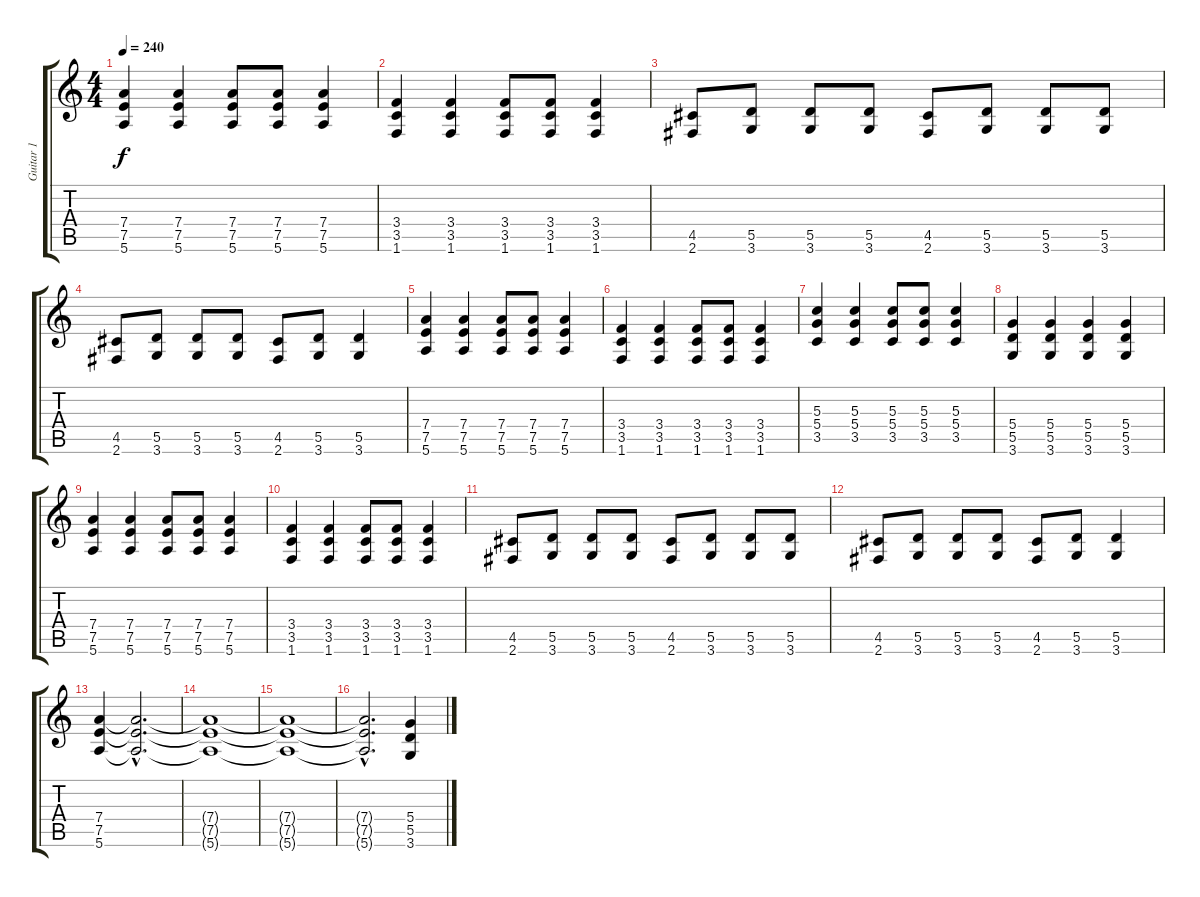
\track ("Guitar 1" "Guitar 1") {instrument distortionguitar}
\staff {score tabs}
\tuning (E4 B3 G3 D3 A2 E2) {hide}
\ts (4 4)
\tempo 240
\clef g2
\ks c
(7.4 7.5 5.6).4{dy f} (7.4 7.5 5.6).4 (7.4 7.5 5.6).8 (7.4 7.5 5.6).8 (7.4 7.5 5.6).4 |
(3.4 3.5 1.6).4 (3.4 3.5 1.6).4 (3.4 3.5 1.6).8 (3.4 3.5 1.6).8 (3.4 3.5 1.6).4 |
(4.5 2.6).8 (5.5 3.6).8 (5.5 3.6).8 (5.5 3.6).8 (4.5 2.6).8 (5.5 3.6).8 (5.5 3.6).8 (5.5 3.6).8 |
(4.5 2.6).8 (5.5 3.6).8 (5.5 3.6).8 (5.5 3.6).8 (4.5 2.6).8 (5.5 3.6).8 (5.5 3.6).4 |
(7.4 7.5 5.6).4 (7.4 7.5 5.6).4 (7.4 7.5 5.6).8 (7.4 7.5 5.6).8 (7.4 7.5 5.6).4 |
(3.4 3.5 1.6).4 (3.4 3.5 1.6).4 (3.4 3.5 1.6).8 (3.4 3.5 1.6).8 (3.4 3.5 1.6).4 |
(5.3 5.4 3.5).4 (5.3 5.4 3.5).4 (5.3 5.4 3.5).8 (5.3 5.4 3.5).8 (5.3 5.4 3.5).4 |
(5.4 5.5 3.6).4 (5.4 5.5 3.6).4 (5.4 5.5 3.6).4 (5.4 5.5 3.6).4 |
(7.4 7.5 5.6).4 (7.4 7.5 5.6).4 (7.4 7.5 5.6).8 (7.4 7.5 5.6).8 (7.4 7.5 5.6).4 |
(3.4 3.5 1.6).4 (3.4 3.5 1.6).4 (3.4 3.5 1.6).8 (3.4 3.5 1.6).8 (3.4 3.5 1.6).4 |
(4.5 2.6).8 (5.5 3.6).8 (5.5 3.6).8 (5.5 3.6).8 (4.5 2.6).8 (5.5 3.6).8 (5.5 3.6).8 (5.5 3.6).8 |
(4.5 2.6).8 (5.5 3.6).8 (5.5 3.6).8 (5.5 3.6).8 (4.5 2.6).8 (5.5 3.6).8 (5.5 3.6).4 |
(7.4 7.5 5.6).4 (7.4{hac t} 7.5{hac t} 5.6{hac t}).2{d} |
(7.4{t} 7.5{t} 5.6{t}).1 |
(7.4{t} 7.5{t} 5.6{t}).1 |
(7.4{hac t} 7.5{hac t} 5.6{hac t}).2{d} (5.4 5.5 3.6).4
